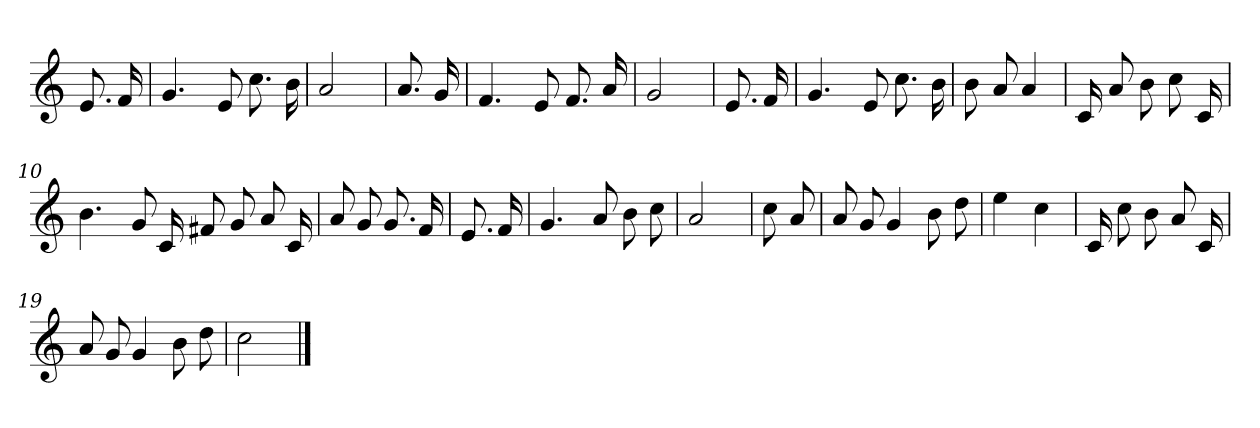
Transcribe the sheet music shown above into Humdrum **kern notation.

**kern
*part1
*staff1
*clefG2
*k[]
*C:
=
8.e
16f
=1
4.g
8e
8.cc
16b
=2
2a
=3
8.a
16g
=4
4.f
8e
8.f
16a
=5
2g
=6
8.e
16f
=7
4.g
8e
8.cc
16b
=8
8b
8a
4a
=9
16c
8a
8b
8cc
16c
=10
4.b
8g
16c
8f#X
8g
8a
16c
=11
8a
8g
8.g
16f
=12
8.e
16f
=13
4.g
8a
8b
8cc
=14
2a
=15
8cc
8a
=16
8a
8g
4g
8b
8dd
=17
4ee
4cc
=18
16c
8cc
8b
8a
16c
=19
8a
8g
4g
8b
8dd
=20
2cc
==
*-
